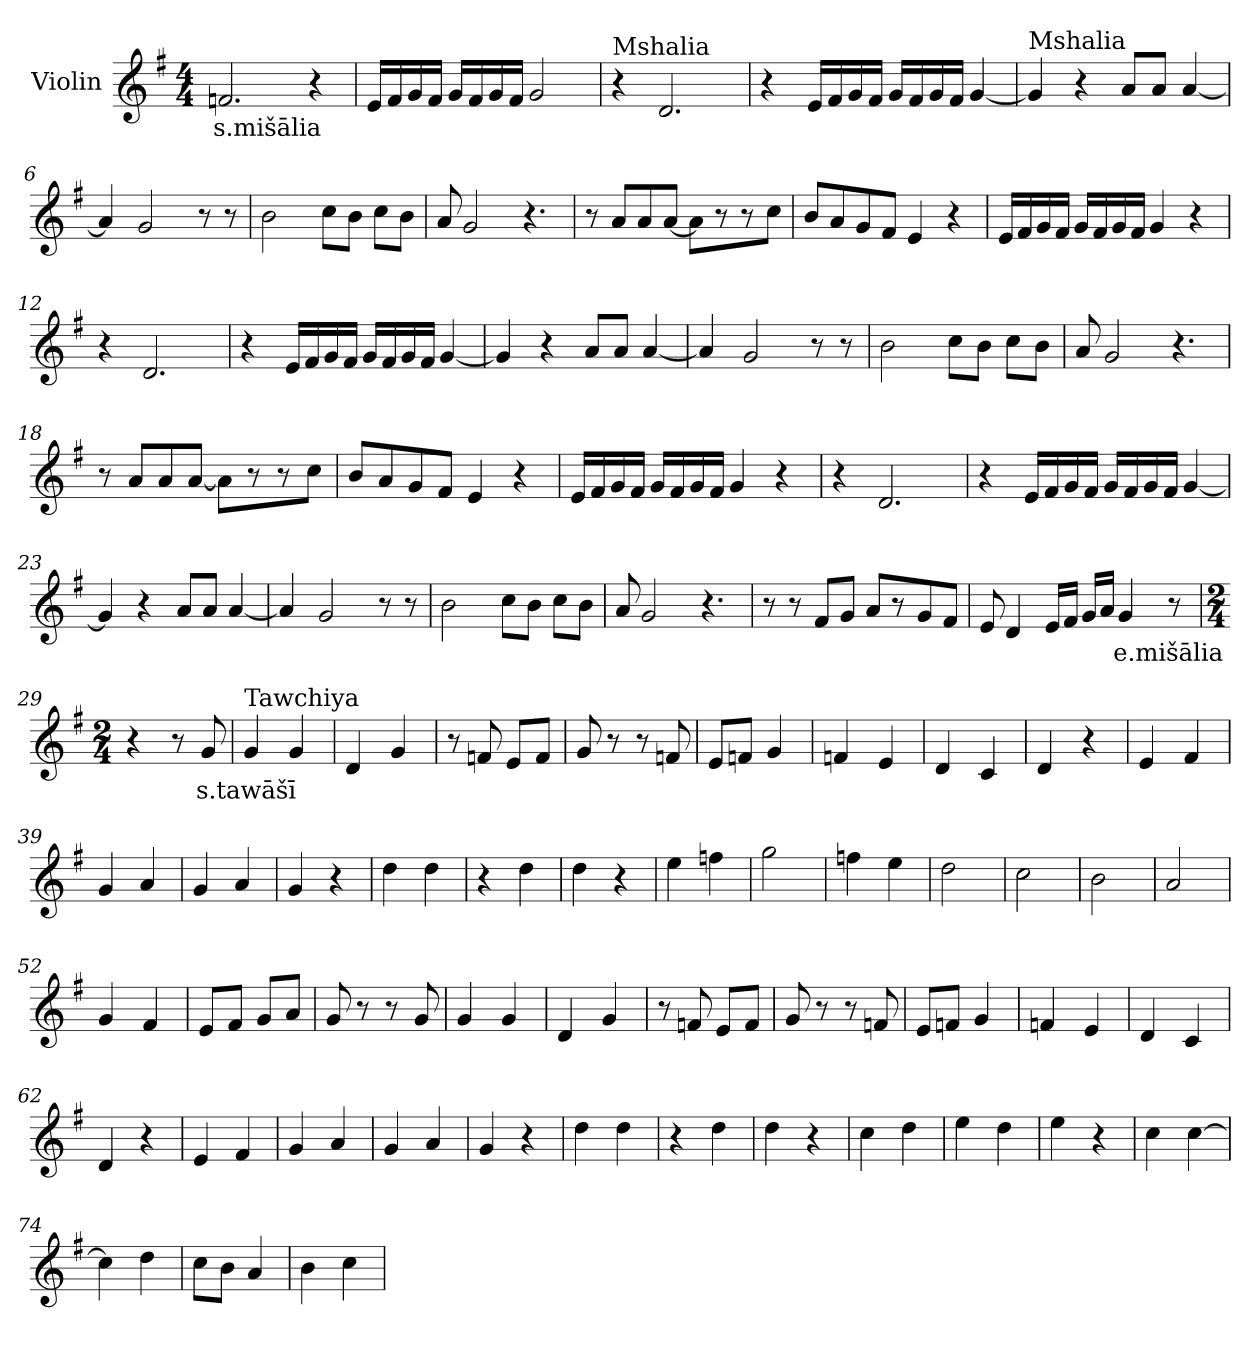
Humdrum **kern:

**kern	**text
*part1	*part1
*staff1	*staff1
*I"Violin	*
*clefG2	*
*k[f#]	*
*G:	*
*M4/4	*
*MM80	*
=1	=1
!	!LO:LY:b
2.fn/	s.mišālia
4r	.
=2	=2
16e/LL	.
16f#/	.
16g/	.
16f#/JJ	.
16g/LL	.
16f#/	.
16g/	.
16f#/JJ	.
2g/	.
=3	=3
!LO:TX:a:t=Mshalia	!
4r	.
2.d/	.
=4	=4
4r	.
16e/LL	.
16f#/	.
16g/	.
16f#/JJ	.
16g/LL	.
16f#/	.
16g/	.
16f#/JJ	.
[4g/	.
!!LO:LB:g=z
=5	=5
!LO:TX:a:t=Mshalia	!
4g/]	.
4r	.
8a/L	.
8a/J	.
[4a/	.
=6	=6
4a/]	.
2g/	.
8r	.
8r	.
=7	=7
2b\	.
8cc\L	.
8b\J	.
8cc\L	.
8b\J	.
=8	=8
8a/	.
2g/	.
4.r	.
=9	=9
8r	.
8a/L	.
8a/	.
[8a/J	.
8a\L]	.
8r	.
8r	.
8cc\J	.
!!LO:LB:g=z
=10	=10
8b/L	.
8a/	.
8g/	.
8f#/J	.
4e/	.
4r	.
=11	=11
16e/LL	.
16f#/	.
16g/	.
16f#/JJ	.
16g/LL	.
16f#/	.
16g/	.
16f#/JJ	.
4g/	.
4r	.
=12	=12
4r	.
2.d/	.
=13	=13
4r	.
16e/LL	.
16f#/	.
16g/	.
16f#/JJ	.
16g/LL	.
16f#/	.
16g/	.
16f#/JJ	.
[4g/	.
=14	=14
4g/]	.
4r	.
8a/L	.
8a/J	.
[4a/	.
!!LO:LB:g=z
=15	=15
4a/]	.
2g/	.
8r	.
8r	.
=16	=16
2b\	.
8cc\L	.
8b\J	.
8cc\L	.
8b\J	.
=17	=17
8a/	.
2g/	.
4.r	.
=18	=18
8r	.
8a/L	.
8a/	.
[8a/J	.
8a\L]	.
8r	.
8r	.
8cc\J	.
=19	=19
8b/L	.
8a/	.
8g/	.
8f#/J	.
4e/	.
4r	.
!!LO:LB:g=z
=20	=20
16e/LL	.
16f#/	.
16g/	.
16f#/JJ	.
16g/LL	.
16f#/	.
16g/	.
16f#/JJ	.
4g/	.
4r	.
=21	=21
4r	.
2.d/	.
=22	=22
4r	.
16e/LL	.
16f#/	.
16g/	.
16f#/JJ	.
16g/LL	.
16f#/	.
16g/	.
16f#/JJ	.
[4g/	.
=23	=23
4g/]	.
4r	.
8a/L	.
8a/J	.
[4a/	.
=24	=24
4a/]	.
2g/	.
8r	.
8r	.
!!LO:LB:g=z
=25	=25
2b\	.
8cc\L	.
8b\J	.
8cc\L	.
8b\J	.
=26	=26
8a/	.
2g/	.
4.r	.
=27	=27
8r	.
8r	.
8f#/L	.
8g/J	.
8a/L	.
8r	.
8g/	.
8f#/J	.
=28	=28
8e/	.
4d/	.
16e/LL	.
16f#/JJ	.
16g/LL	.
16a/JJ	.
!	!LO:LY:b
4g/	e.mišālia
8r	.
=29	=29
*M2/4	*
*MM150	*
4r	.
8r	.
!	!LO:LY:b
8g/	s.tawāšī
=30	=30
!LO:TX:a:t=Tawchiya	!
4g/	.
4g/	.
!!LO:LB:g=z
=31	=31
4d/	.
4g/	.
=32	=32
8r	.
8fn/	.
8e/L	.
8f/J	.
=33	=33
8g/	.
8r	.
8r	.
8fn/	.
=34	=34
8e/L	.
8fn/J	.
4g/	.
=35	=35
4fn/	.
4e/	.
=36	=36
4d/	.
4c/	.
=37	=37
4d/	.
4r	.
=38	=38
4e/	.
4f#/	.
=39	=39
4g/	.
4a/	.
!!LO:PB:g=z
=40	=40
4g/	.
4a/	.
=41	=41
4g/	.
4r	.
=42	=42
4dd\	.
4dd\	.
=43	=43
4r	.
4dd\	.
=44	=44
4dd\	.
4r	.
=45	=45
4ee\	.
4ffn\	.
=46	=46
2gg\	.
=47	=47
4ffn\	.
4ee\	.
=48	=48
2dd\	.
=49	=49
2cc\	.
=50	=50
2b\	.
!!LO:PB:g=z
=51	=51
2a/	.
=52	=52
4g/	.
4f#/	.
=53	=53
8e/L	.
8f#/J	.
8g/L	.
8a/J	.
=54	=54
8g/	.
8r	.
8r	.
8g/	.
=55	=55
4g/	.
4g/	.
=56	=56
4d/	.
4g/	.
=57	=57
8r	.
8fn/	.
8e/L	.
8f/J	.
=58	=58
8g/	.
8r	.
8r	.
8fn/	.
=59	=59
8e/L	.
8fn/J	.
4g/	.
!!LO:LB:g=z
=60	=60
4fn/	.
4e/	.
=61	=61
4d/	.
4c/	.
=62	=62
4d/	.
4r	.
=63	=63
4e/	.
4f#/	.
=64	=64
4g/	.
4a/	.
=65	=65
4g/	.
4a/	.
=66	=66
4g/	.
4r	.
=67	=67
4dd\	.
4dd\	.
=68	=68
4r	.
4dd\	.
=69	=69
4dd\	.
4r	.
!!LO:LB:g=z
=70	=70
4cc\	.
4dd\	.
=71	=71
4ee\	.
4dd\	.
=72	=72
4ee\	.
4r	.
=73	=73
4cc\	.
[4cc\	.
=74	=74
4cc\]	.
4dd\	.
=75	=75
8cc\L	.
8b\J	.
4a/	.
=76	=76
4b\	.
4cc\	.
=	=
*-	*-
